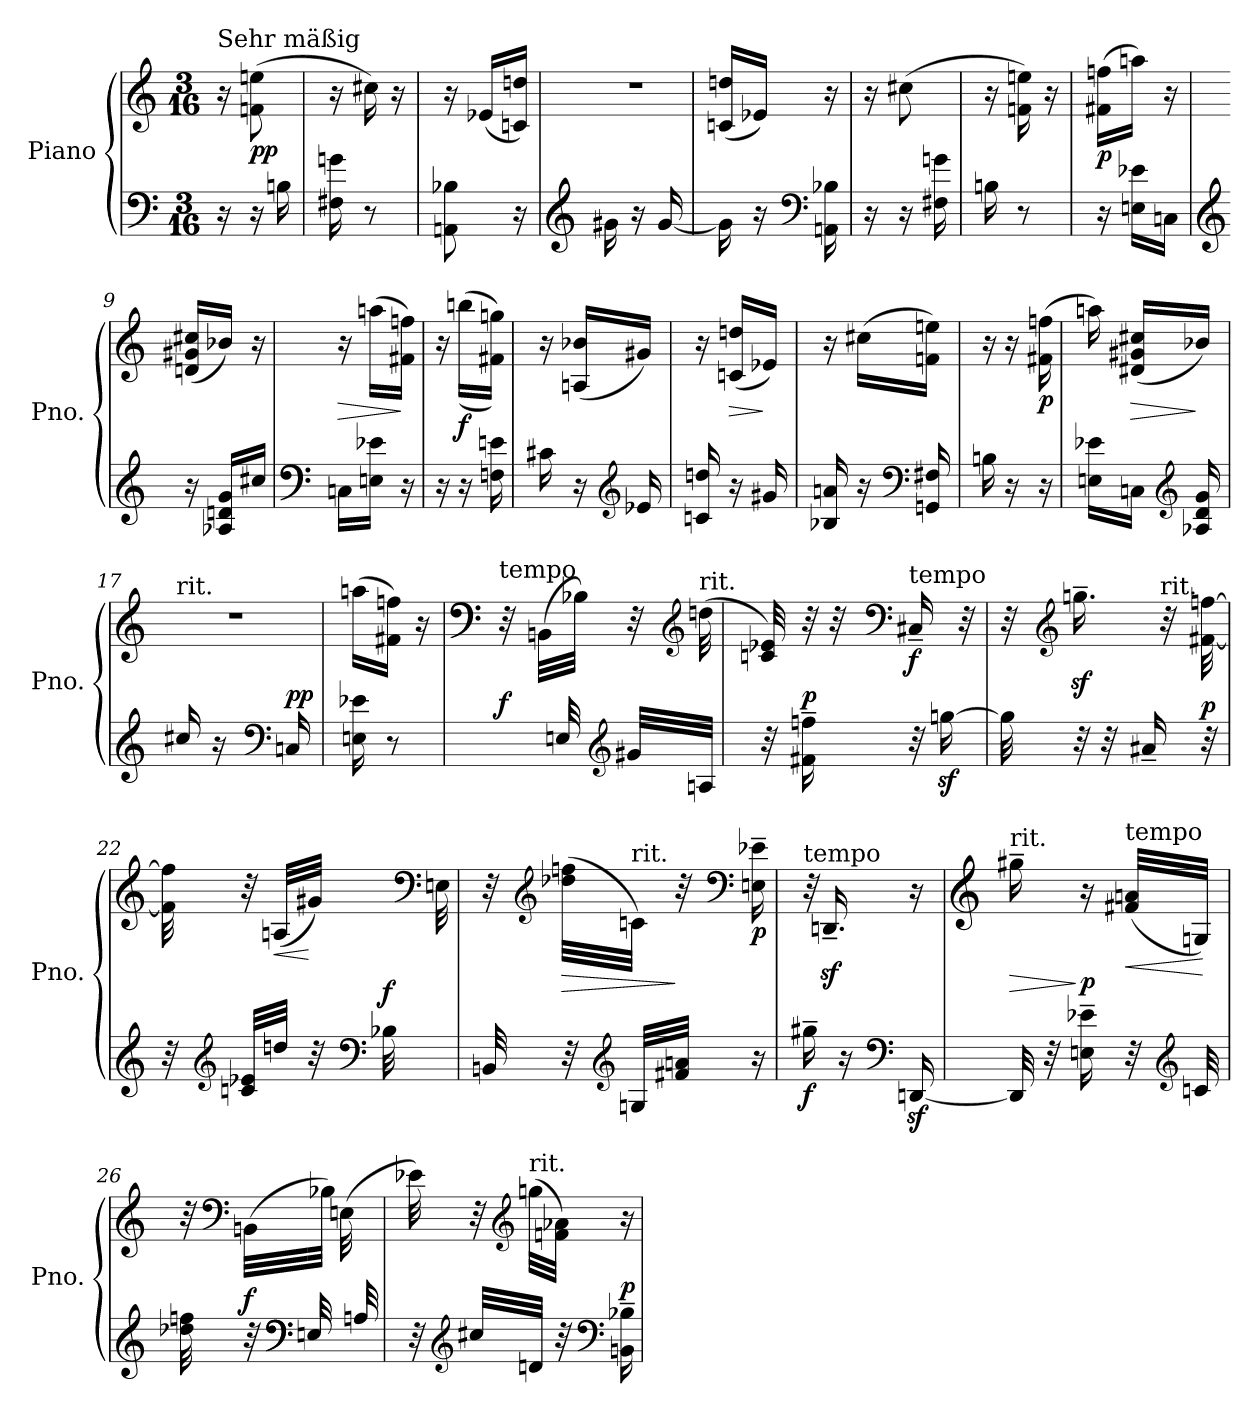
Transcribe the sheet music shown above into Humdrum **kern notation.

**kern	**kern	**dynam
*part1	*part1	*part1
*staff2	*staff1	*staff1/2
*I"Piano	*	*
*I'Pno.	*	*
*clefF4	*clefG2	*
*k[]	*k[]	*
*M3/16	*M3/16	*
*MM40	*MM40	*
=1	=1	=1
!	!LO:TX:a:t=Sehr mäßig	!
16r	16r	.
!	!	!LO:DY:b
16r	(8fn\ 8een\	pp
16Bn\	.	.
=2	=2	=2
16F#X\ 16gn\	16r	.
8r	16cc#X\)	.
.	16r	.
=3	=3	=3
8AAn\ 8B-X\	16r	.
.	(16e-X/LL	.
16r	16cn/ 16ddn/JJ)	.
=4	=4	=4
*clefG2	*	*
16g#X\	8.r	.
16r	.	.
[16g#/	.	.
=5	=5	=5
16g#\]	(16cn/ 16ddn/LL	.
16r	16e-X/JJ)	.
*clefF4	*	*
!LO:N:n=1:head=solid	!	!
16AAn\ 16B-X\	16r	.
=6	=6	=6
16r	16r	.
16r	(8cc#X\	.
16F#X\ 16gn\	.	.
=7	=7	=7
16Bn\	16r	.
8r	16fn\ 16een\)	.
.	16r	.
!!LO:LB:g=z
=8	=8	=8
!	!	!LO:DY:b
16r	(16f#X\ 16ffn\LL	p
16En\ 16e-X\LL	16aan\JJ)	.
16Cn\JJ	16r	.
=9	=9	=9
*clefG2	*	*
16r	(16dn/ 16g#X/ 16cc#X/LL	.
16A-X/ 16dn/ 16g/LL	16b-X/JJ)	.
16cc#X/JJ	16r	.
=10	=10	=10
*clefF4	*	*
!	!	!LO:HP:b
16Cn\LL	16r	>
16En\ 16e-X\JJ	(16aan\LL	.
16r	16f#X\ 16ffn\JJ)	]
=11	=11	=11
16r	16r	.
!	!	!LO:DY:b
16r	((16bbn\LL	f
16Fn\ 16en\	16f#X\ 16ggn\JJ))	.
=12	=12	=12
16c#X\	16r	.
16r	(16An/ 16b-X/LL	.
*clefG2	*	*
16e-X/	16g#X/JJ)	.
=13	=13	=13
16cn/ 16ddn/	16r	.
!	!	!LO:HP:b
16r	(16cn/ 16ddn/LL	>
16g#X/	16e-X/JJ)	]
!!LO:LB:g=z
=14	=14	=14
16B-X/ 16an/	16r	.
16r	(16cc#X\LL	.
*clefF4	*	*
16GGn/ 16F#X/	16fn\ 16een\JJ)	.
=15	=15	=15
16Bn\	16r	.
16r	16r	.
!	!	!LO:DY:b
16r	(16f#X\ 16ffn\	p
=16	=16	=16
16En\ 16e-X\LL	16aan\)	.
!	!	!LO:HP:b
16Cn\JJ	(16d#X/ 16g#X/ 16cc#X/LL	>
*clefG2	*	*
16A-X/ 16d/ 16g/	16b-X/JJ)	]
=17	=17	=17
!	!LO:TX:a:t=rit.	!
16cc#X/	8.r	.
16r	.	.
*clefF4	*	*
!	!	!LO:DY:a=2
16Cn/	.	pp
=18	=18	=18
16En\ 16e-X\	(16aan\LL	.
8r	16f#X\ 16ffn\JJ)	.
.	16r	.
!!LO:LB:g=z
=19	=19	=19
*	*clefF4	*
*^	*	*
!	!	!LO:TX:a:t=tempo	!
!	!	!	!LO:DY:a=2
16ryy	8ryy	32r	f
.	.	(32BBn\LLL	.
32En/	.	32ryy	.
16.ryy	.	32B-X\JJJ)	.
*clefG2	*	*	*
.	32g#X/LLL	32r	.
*	*	*clefG2	*
!	!	!LO:TX:a:t=rit.	!
.	32An/JJJ	(32ddn\	.
*v	*v	*	*
=20	=20	=20
32r	32cn/ 32e-X/)	.
!	!	!LO:DY:a=2
16f#X\~ 16ffn\~	32r	p
.	32r	.
*	*clefF4	*
!	!LO:TX:a:t=tempo	!
!	!	!LO:DY:b
32r	16C#X~/	f
[16ggnz<\	.	.
.	32r	.
=21	=21	=21
32gg\]	32r	.
*	*clefG2	*
32r	16.ggnz<~\	.
32r	.	.
16a#X~/	.	.
!	!LO:TX:a:t=rit.	!
.	32r	.
!	!	!LO:DY:a=2
32r	[32f#X\ [32ffn\	p
!!LO:LB:g=z
=22	=22	=22
*	*^	*
32r	32f#\] 32ffn\]	32ryy	.
*	*v	*v	*
*clefG2	*	*
*	*^	*
!	!LO:TX:a:t=tempo	!	!
*	*v	*v	*
32cn/ 32e-X/LLL	32r	.
!	!	!LO:HP:b
32ddn/JJJ	(32An/LLL	<
32r	32g#X/JJJ)	[
*clefF4	*	*
!	!	!LO:DY:a=2
32B-X\	32ryy	f
*	*clefF4	*
*	*^	*
32ryy	32rcyy	32En\	.
*	*v	*v	*
=23	=23	=23
32BBn/	32r	.
*	*clefG2	*
!	!	!LO:HP:b
32r	(32dd-X\ 32ffn\LLL	>
*clefG2	*	*
!	!LO:TX:a:t=rit.	!
32Gn/LLL	32cn\JJJ)	.
32f#X/ 32an/JJJ	32r	]
*	*clefF4	*
!	!	!LO:DY:b
16r	16En\~ 16e-X\~	p
=24	=24	=24
!	!LO:TX:a:t=tempo	!
!	!	!LO:DY:b=2
16gg#X~\	32r	f
.	16.DDnz<~/	.
16r	.	.
*clefF4	*	*
[16DDnz</	16r	.
!!LO:PB:g=z
=25	=25	=25
*	*clefG2	*
!	!LO:TX:a:t=rit.	!
!	!	!LO:HP:b
32DDn/]	16gg#X~\	>
32r	.	.
!	!	!LO:DY:n=1:b
16En\~ 16e-X\~	16r	] p
!	!LO:TX:a:t=tempo	!
!	!	!LO:HP:b
32r	(32f#X/ 32an/LLL	<
*clefG2	*	*
32cn/	32Gn/JJJ)	.
.	.	[
=26	=26	=26
*^	*	*
16ryy	32dd-X\ 32ffn\	32r	.
*	*	*clefF4	*
!	!	!	!LO:DY:a=2
.	32r	(32BBn\LLL	f
*clefF4	*	*	*
32En/	8rGGyy	32ryy	.
16ryy	.	32B-X\JJJ)	.
.	.	(32En\	.
32An/	.	32ryy	.
*v	*v	*	*
=27	=27	=27
32r	32e-X\)	.
*clefG2	*	*
32cc#X/LLL	32r	.
*	*clefG2	*
!	!LO:TX:a:t=rit.	!
32dn/JJJ	(32ggn\LLL	.
32r	32fn\ 32a-X\JJJ)	.
*clefF4	*	*
!	!	!LO:DY:a=2
16BBn\~ 16B-X\~	16r	p
=	=	=
*-	*-	*-
